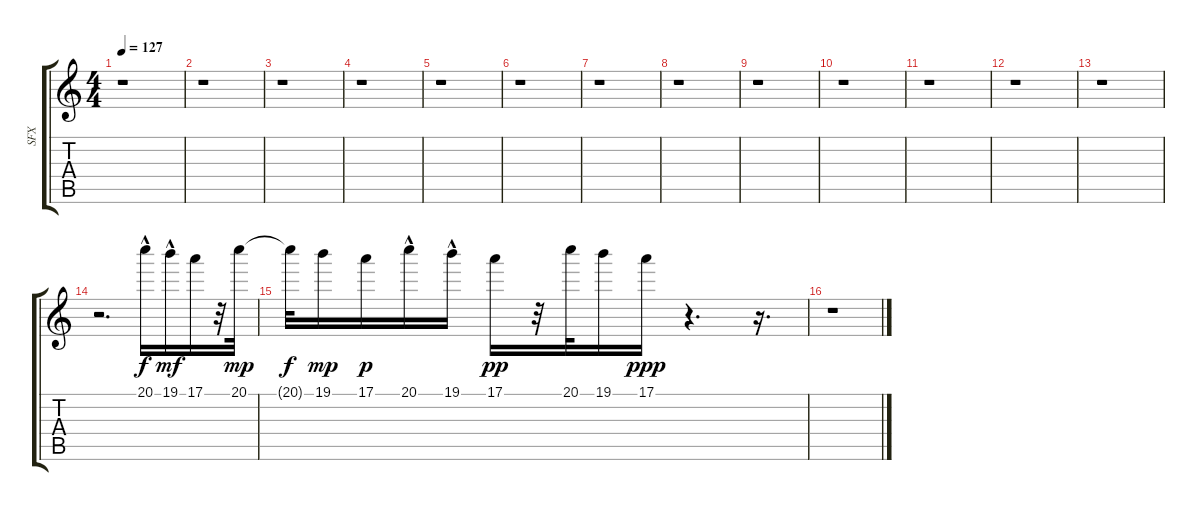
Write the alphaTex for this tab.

\track (" SFX" " SFX") {instrument synthbass1}
\staff {score tabs}
\tuning (E4 B3 G3 D3 A2 E2) {hide}
\ts (4 4)
\tempo 127
\clef g2
\ks c
r.1{dy ppp} |
r.1 |
r.1 |
r.1 |
r.1 |
r.1 |
r.1 |
r.1 |
r.1 |
r.1 |
r.1 |
r.1 |
r.1 |
r.2{d} 20.1{hac}.16{dy f balance 0} 19.1{hac}.16{dy mf} 17.1.16 r.32 20.1.32{dy mp balance 16} |
20.1{t}.32{dy f} 19.1.16{dy mp} 17.1.16{dy p} 20.1{hac}.16{balance 0} 19.1{hac}.16 17.1.16{dy pp} r.32 20.1.32{balance 16} 19.1.16 17.1.16{dy ppp} r.4{d} r.16{d} |
r.1
